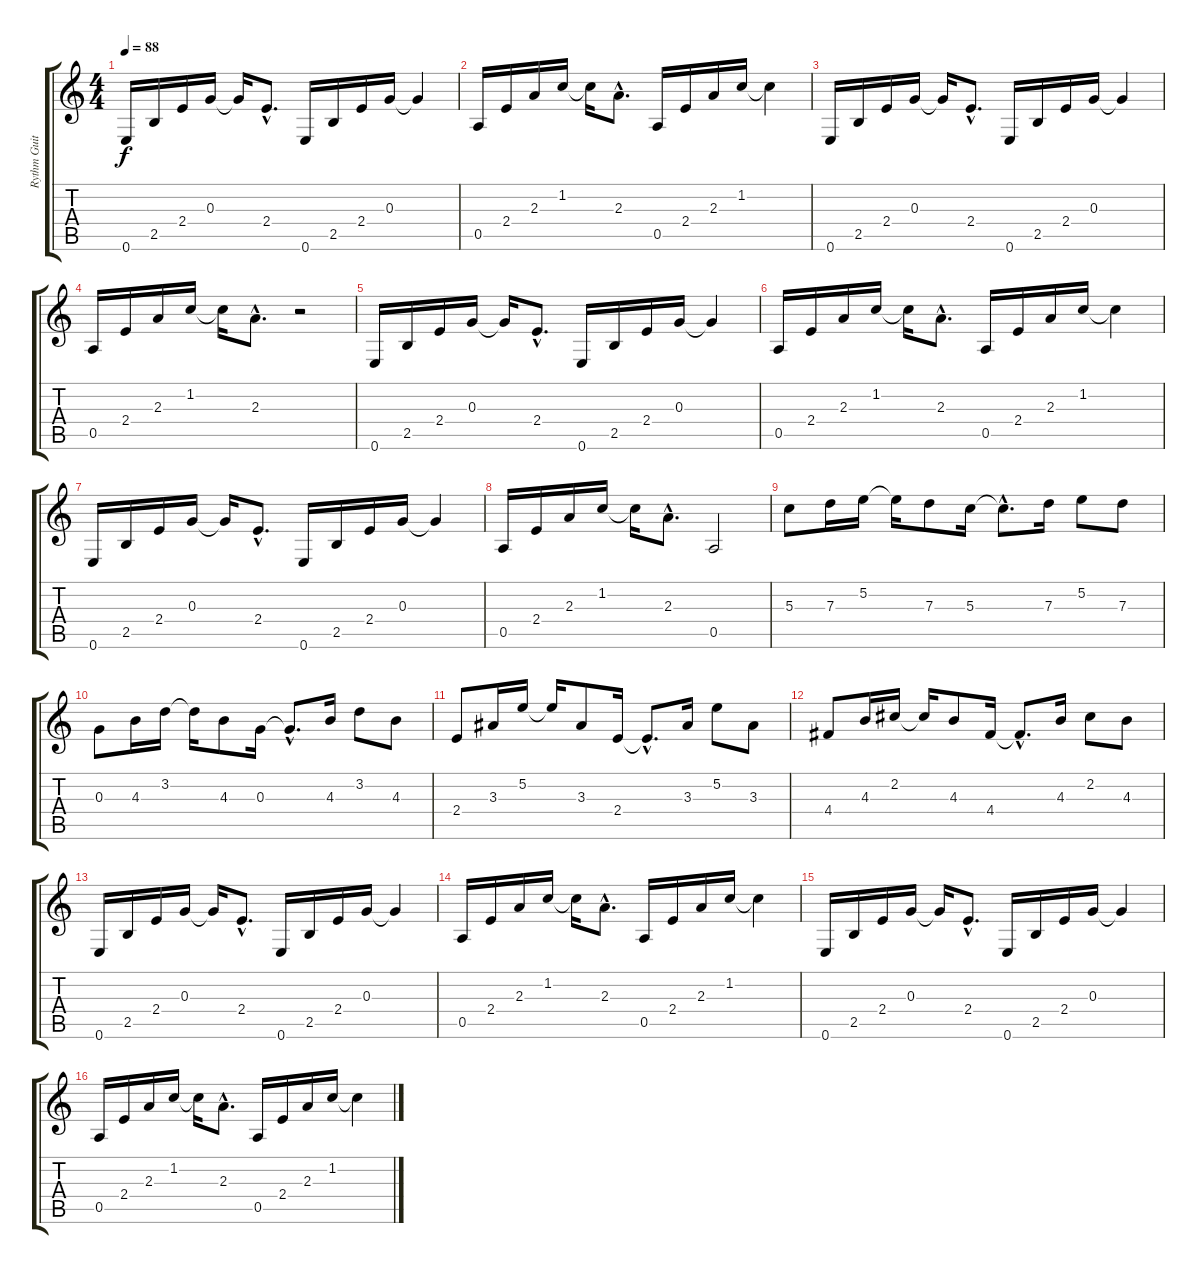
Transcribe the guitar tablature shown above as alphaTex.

\track ("Rythm Guitar" "Rythm Guit") {instrument acousticguitarsteel}
\staff {score tabs}
\tuning (E4 B3 G3 D3 A2 E2) {hide}
\ts (4 4)
\tempo 88
\clef g2
\ks c
0.6.16{dy f instrument acousticguitarsteel} 2.5.16 2.4.16 0.3.16 0.3{t}.16 2.4{hac}.8{d} 0.6.16 2.5.16 2.4.16 0.3.16 0.3{t}.4 |
0.5.16 2.4.16 2.3.16 1.2.16 1.2{t}.16 2.3{hac}.8{d} 0.5.16 2.4.16 2.3.16 1.2.16 1.2{t}.4 |
0.6.16 2.5.16 2.4.16 0.3.16 0.3{t}.16 2.4{hac}.8{d} 0.6.16 2.5.16 2.4.16 0.3.16 0.3{t}.4 |
0.5.16 2.4.16 2.3.16 1.2.16 1.2{t}.16 2.3{hac}.8{d} r.2 |
0.6.16 2.5.16 2.4.16 0.3.16 0.3{t}.16 2.4{hac}.8{d} 0.6.16 2.5.16 2.4.16 0.3.16 0.3{t}.4 |
0.5.16 2.4.16 2.3.16 1.2.16 1.2{t}.16 2.3{hac}.8{d} 0.5.16 2.4.16 2.3.16 1.2.16 1.2{t}.4 |
0.6.16 2.5.16 2.4.16 0.3.16 0.3{t}.16 2.4{hac}.8{d} 0.6.16 2.5.16 2.4.16 0.3.16 0.3{t}.4 |
0.5.16 2.4.16 2.3.16 1.2.16 1.2{t}.16 2.3{hac}.8{d} 0.5.2 |
5.3.8 7.3.16 5.2.16 5.2{t}.16 7.3.8 5.3.16 5.3{hac t}.8{d} 7.3.16 5.2.8 7.3.8 |
0.3.8 4.3.16 3.2.16 3.2{t}.16 4.3.8 0.3.16 0.3{hac t}.8{d} 4.3.16 3.2.8 4.3.8 |
2.4.8 3.3.16 5.2.16 5.2{t}.16 3.3.8 2.4.16 2.4{hac t}.8{d} 3.3.16 5.2.8 3.3.8 |
4.4.8 4.3.16 2.2.16 2.2{t}.16 4.3.8 4.4.16 4.4{hac t}.8{d} 4.3.16 2.2.8 4.3.8 |
0.6.16 2.5.16 2.4.16 0.3.16 0.3{t}.16 2.4{hac}.8{d} 0.6.16 2.5.16 2.4.16 0.3.16 0.3{t}.4 |
0.5.16 2.4.16 2.3.16 1.2.16 1.2{t}.16 2.3{hac}.8{d} 0.5.16 2.4.16 2.3.16 1.2.16 1.2{t}.4 |
0.6.16 2.5.16 2.4.16 0.3.16 0.3{t}.16 2.4{hac}.8{d} 0.6.16 2.5.16 2.4.16 0.3.16 0.3{t}.4 |
0.5.16 2.4.16 2.3.16 1.2.16 1.2{t}.16 2.3{hac}.8{d} 0.5.16 2.4.16 2.3.16 1.2.16 1.2{t}.4
